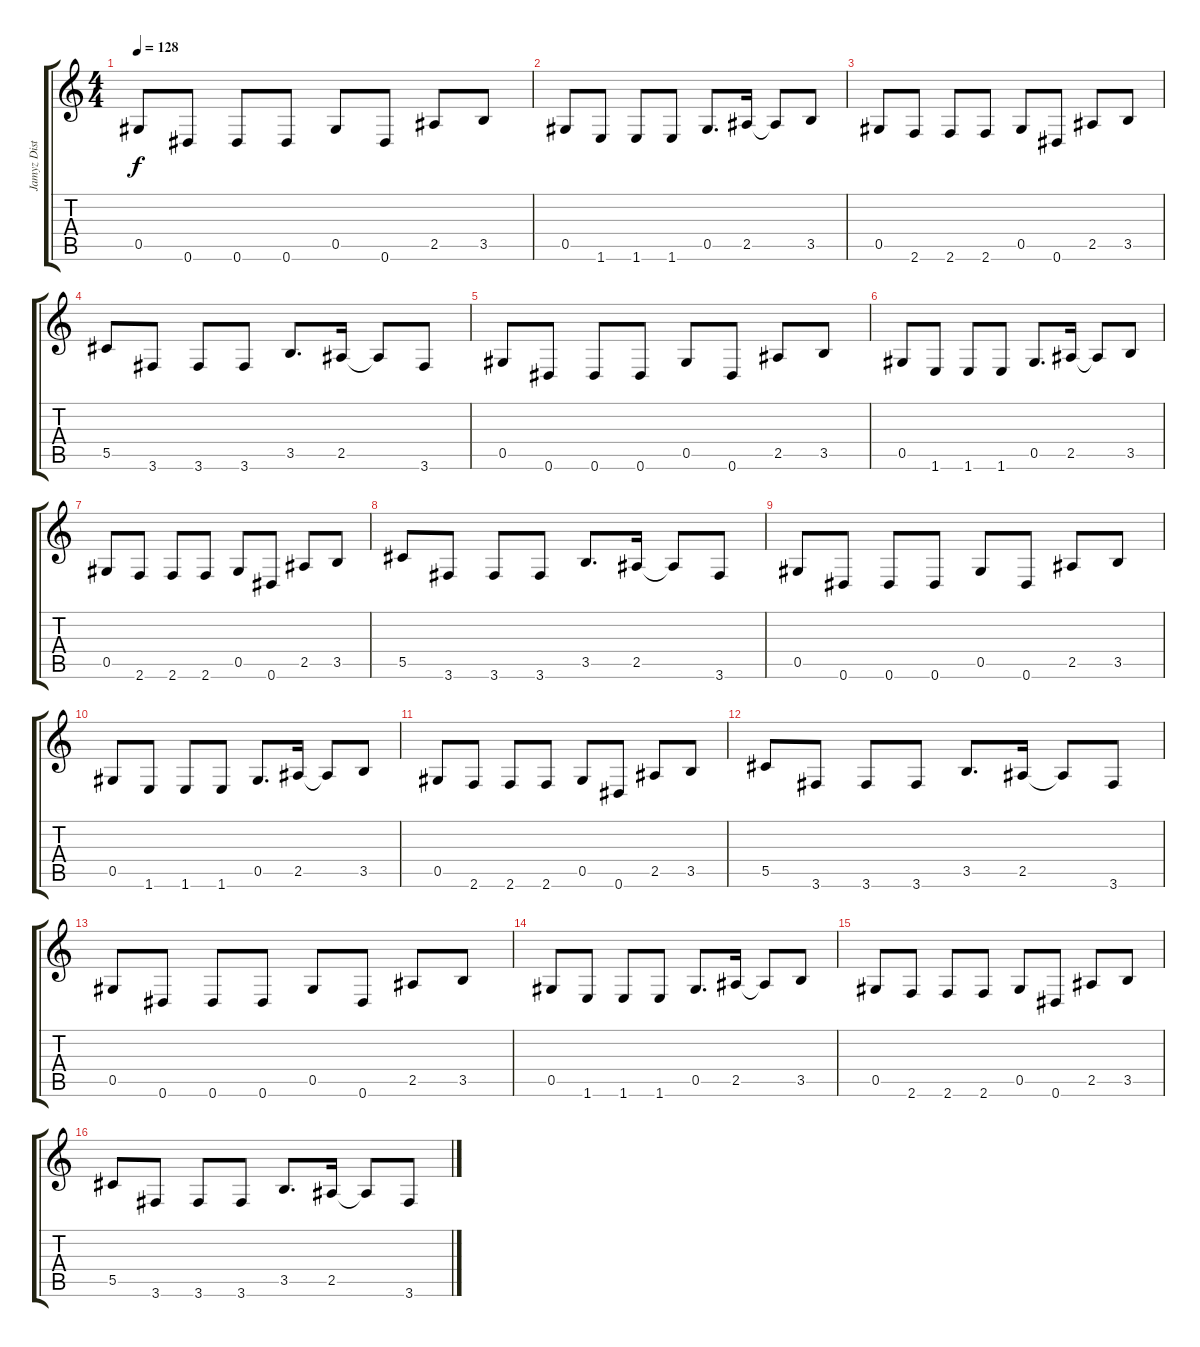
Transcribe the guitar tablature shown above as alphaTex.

\track ("Jamyz Dist" "Jamyz Dist") {instrument distortionguitar}
\staff {score tabs}
\tuning (Eb4 Bb3 Gb3 Db3 Ab2 Eb2) {hide}
\ts (4 4)
\tempo 128
\clef g2
\ks c
0.5.8{dy f} 0.6.8 0.6.8 0.6.8 0.5.8 0.6.8 2.5.8 3.5.8 |
0.5.8 1.6.8 1.6.8 1.6.8 0.5.8{d} 2.5.16 2.5{t}.8 3.5.8 |
0.5.8 2.6.8 2.6.8 2.6.8 0.5.8 0.6.8 2.5.8 3.5.8 |
5.5.8 3.6.8 3.6.8 3.6.8 3.5.8{d} 2.5.16 2.5{t}.8 3.6.8 |
0.5.8 0.6.8 0.6.8 0.6.8 0.5.8 0.6.8 2.5.8 3.5.8 |
0.5.8 1.6.8 1.6.8 1.6.8 0.5.8{d} 2.5.16 2.5{t}.8 3.5.8 |
0.5.8 2.6.8 2.6.8 2.6.8 0.5.8 0.6.8 2.5.8 3.5.8 |
5.5.8 3.6.8 3.6.8 3.6.8 3.5.8{d} 2.5.16 2.5{t}.8 3.6.8 |
0.5.8 0.6.8 0.6.8 0.6.8 0.5.8 0.6.8 2.5.8 3.5.8 |
0.5.8 1.6.8 1.6.8 1.6.8 0.5.8{d} 2.5.16 2.5{t}.8 3.5.8 |
0.5.8 2.6.8 2.6.8 2.6.8 0.5.8 0.6.8 2.5.8 3.5.8 |
5.5.8 3.6.8 3.6.8 3.6.8 3.5.8{d} 2.5.16 2.5{t}.8 3.6.8 |
0.5.8 0.6.8 0.6.8 0.6.8 0.5.8 0.6.8 2.5.8 3.5.8 |
0.5.8 1.6.8 1.6.8 1.6.8 0.5.8{d} 2.5.16 2.5{t}.8 3.5.8 |
0.5.8 2.6.8 2.6.8 2.6.8 0.5.8 0.6.8 2.5.8 3.5.8 |
5.5.8 3.6.8 3.6.8 3.6.8 3.5.8{d} 2.5.16 2.5{t}.8 3.6.8
